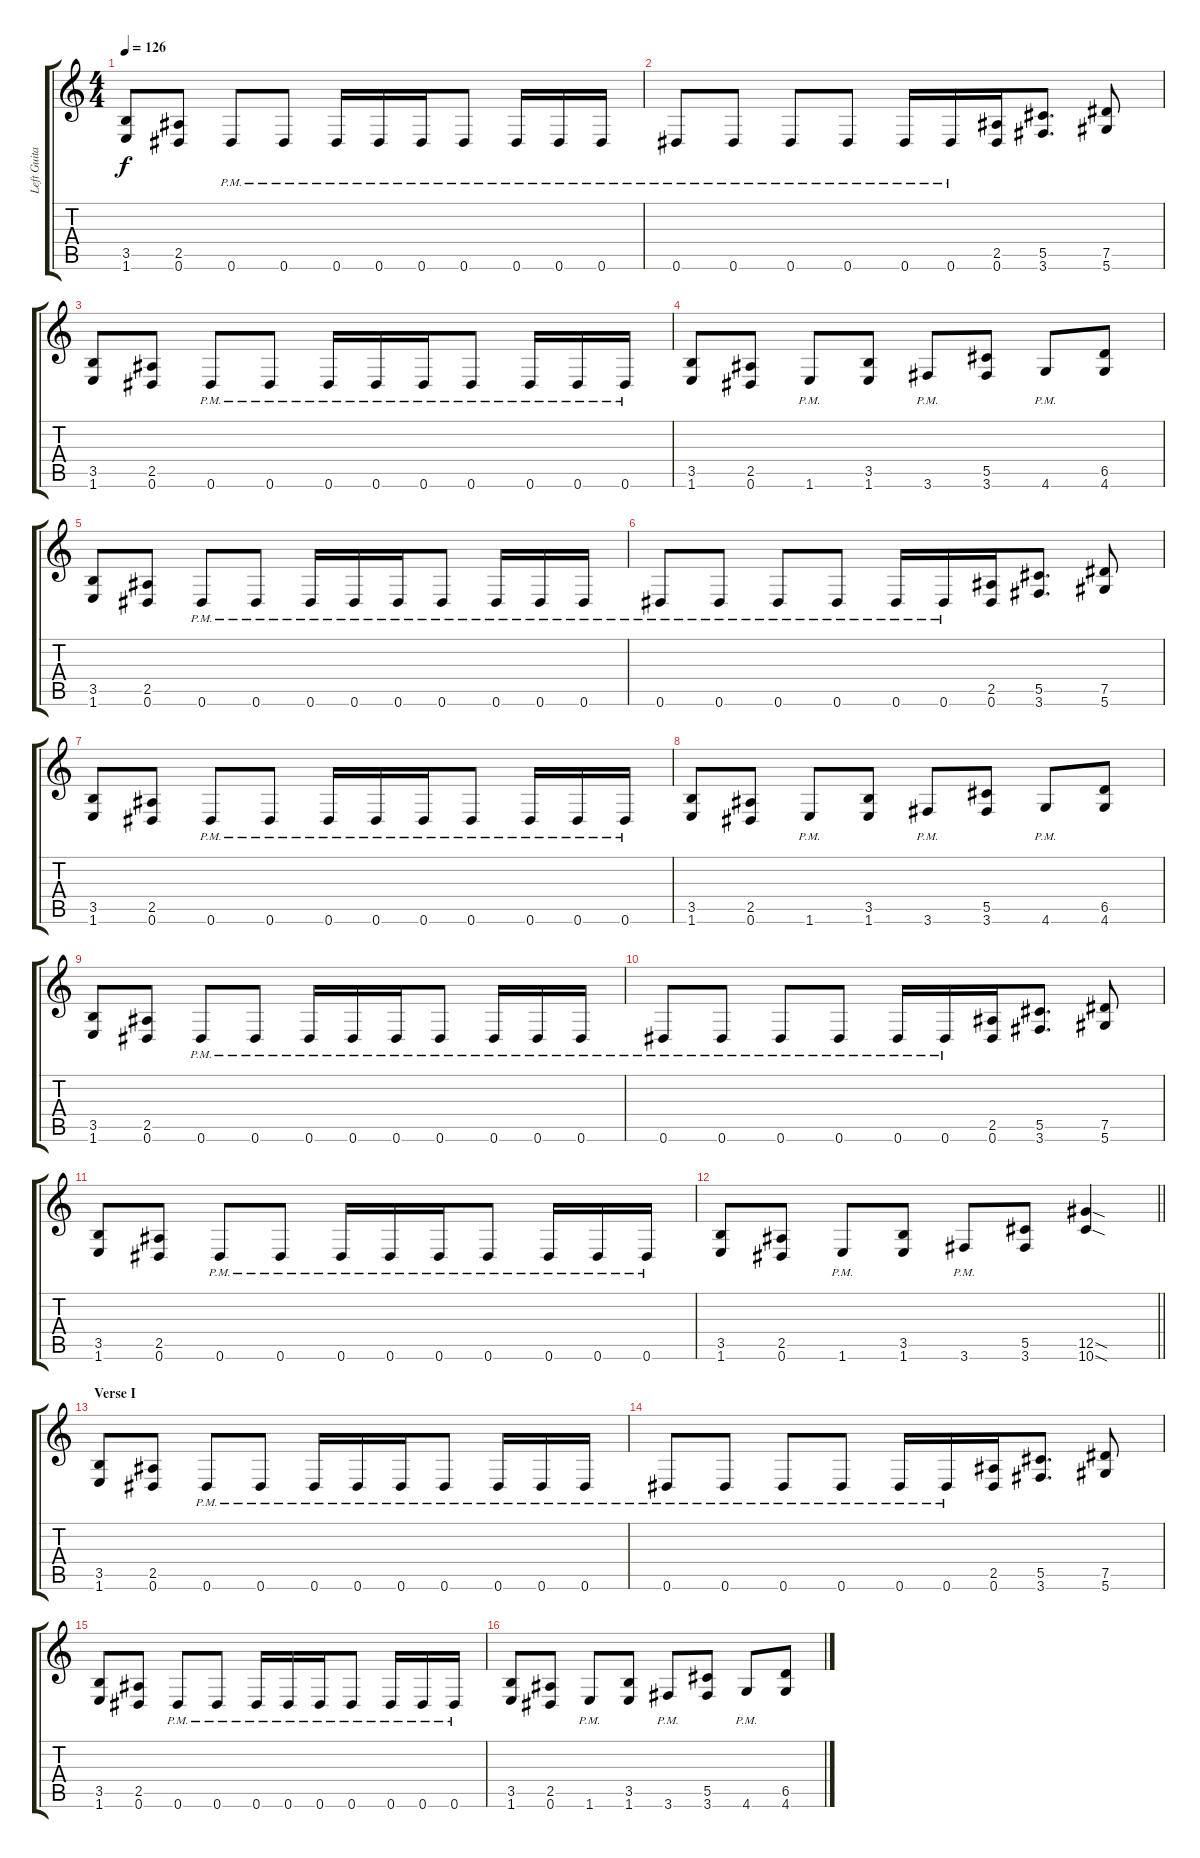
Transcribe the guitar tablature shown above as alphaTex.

\track ("Left Guitar" "Left Guita") {instrument distortionguitar}
\staff {score tabs}
\tuning (Eb4 Bb3 Gb3 Db3 Ab2 Eb2) {hide}
\ts (4 4)
\tempo 126
\clef g2
\ks c
(3.5 1.6).8{dy f} (2.5 0.6).8 0.6{pm}.8 0.6{pm}.8 0.6{pm}.16 0.6{pm}.16 0.6{pm}.16 0.6{pm}.8 0.6{pm}.16 0.6{pm}.16 0.6{pm}.16 |
0.6{pm}.8 0.6{pm}.8 0.6{pm}.8 0.6{pm}.8 0.6{pm}.16 0.6{pm}.16 (2.5 0.6).16 (5.5 3.6).8{d} (7.5 5.6).8 |
(3.5 1.6).8 (2.5 0.6).8 0.6{pm}.8 0.6{pm}.8 0.6{pm}.16 0.6{pm}.16 0.6{pm}.16 0.6{pm}.8 0.6{pm}.16 0.6{pm}.16 0.6{pm}.16 |
(3.5 1.6).8 (2.5 0.6).8 1.6{pm}.8 (3.5 1.6).8 3.6{pm}.8 (5.5 3.6).8 4.6{pm}.8 (6.5 4.6).8 |
(3.5 1.6).8 (2.5 0.6).8 0.6{pm}.8 0.6{pm}.8 0.6{pm}.16 0.6{pm}.16 0.6{pm}.16 0.6{pm}.8 0.6{pm}.16 0.6{pm}.16 0.6{pm}.16 |
0.6{pm}.8 0.6{pm}.8 0.6{pm}.8 0.6{pm}.8 0.6{pm}.16 0.6{pm}.16 (2.5 0.6).16 (5.5 3.6).8{d} (7.5 5.6).8 |
(3.5 1.6).8 (2.5 0.6).8 0.6{pm}.8 0.6{pm}.8 0.6{pm}.16 0.6{pm}.16 0.6{pm}.16 0.6{pm}.8 0.6{pm}.16 0.6{pm}.16 0.6{pm}.16 |
(3.5 1.6).8 (2.5 0.6).8 1.6{pm}.8 (3.5 1.6).8 3.6{pm}.8 (5.5 3.6).8 4.6{pm}.8 (6.5 4.6).8 |
(3.5 1.6).8 (2.5 0.6).8 0.6{pm}.8 0.6{pm}.8 0.6{pm}.16 0.6{pm}.16 0.6{pm}.16 0.6{pm}.8 0.6{pm}.16 0.6{pm}.16 0.6{pm}.16 |
0.6{pm}.8 0.6{pm}.8 0.6{pm}.8 0.6{pm}.8 0.6{pm}.16 0.6{pm}.16 (2.5 0.6).16 (5.5 3.6).8{d} (7.5 5.6).8 |
(3.5 1.6).8 (2.5 0.6).8 0.6{pm}.8 0.6{pm}.8 0.6{pm}.16 0.6{pm}.16 0.6{pm}.16 0.6{pm}.8 0.6{pm}.16 0.6{pm}.16 0.6{pm}.16 |
\barLineRight lightlight
(3.5 1.6).8 (2.5 0.6).8 1.6{pm}.8 (3.5 1.6).8 3.6{pm}.8 (5.5 3.6).8 (12.5{sod} 10.6{sod}).4 |
\section ("" "Verse I")
(3.5 1.6).8 (2.5 0.6).8 0.6{pm}.8 0.6{pm}.8 0.6{pm}.16 0.6{pm}.16 0.6{pm}.16 0.6{pm}.8 0.6{pm}.16 0.6{pm}.16 0.6{pm}.16 |
0.6{pm}.8 0.6{pm}.8 0.6{pm}.8 0.6{pm}.8 0.6{pm}.16 0.6{pm}.16 (2.5 0.6).16 (5.5 3.6).8{d} (7.5 5.6).8 |
(3.5 1.6).8 (2.5 0.6).8 0.6{pm}.8 0.6{pm}.8 0.6{pm}.16 0.6{pm}.16 0.6{pm}.16 0.6{pm}.8 0.6{pm}.16 0.6{pm}.16 0.6{pm}.16 |
(3.5 1.6).8 (2.5 0.6).8 1.6{pm}.8 (3.5 1.6).8 3.6{pm}.8 (5.5 3.6).8 4.6{pm}.8 (6.5 4.6).8
